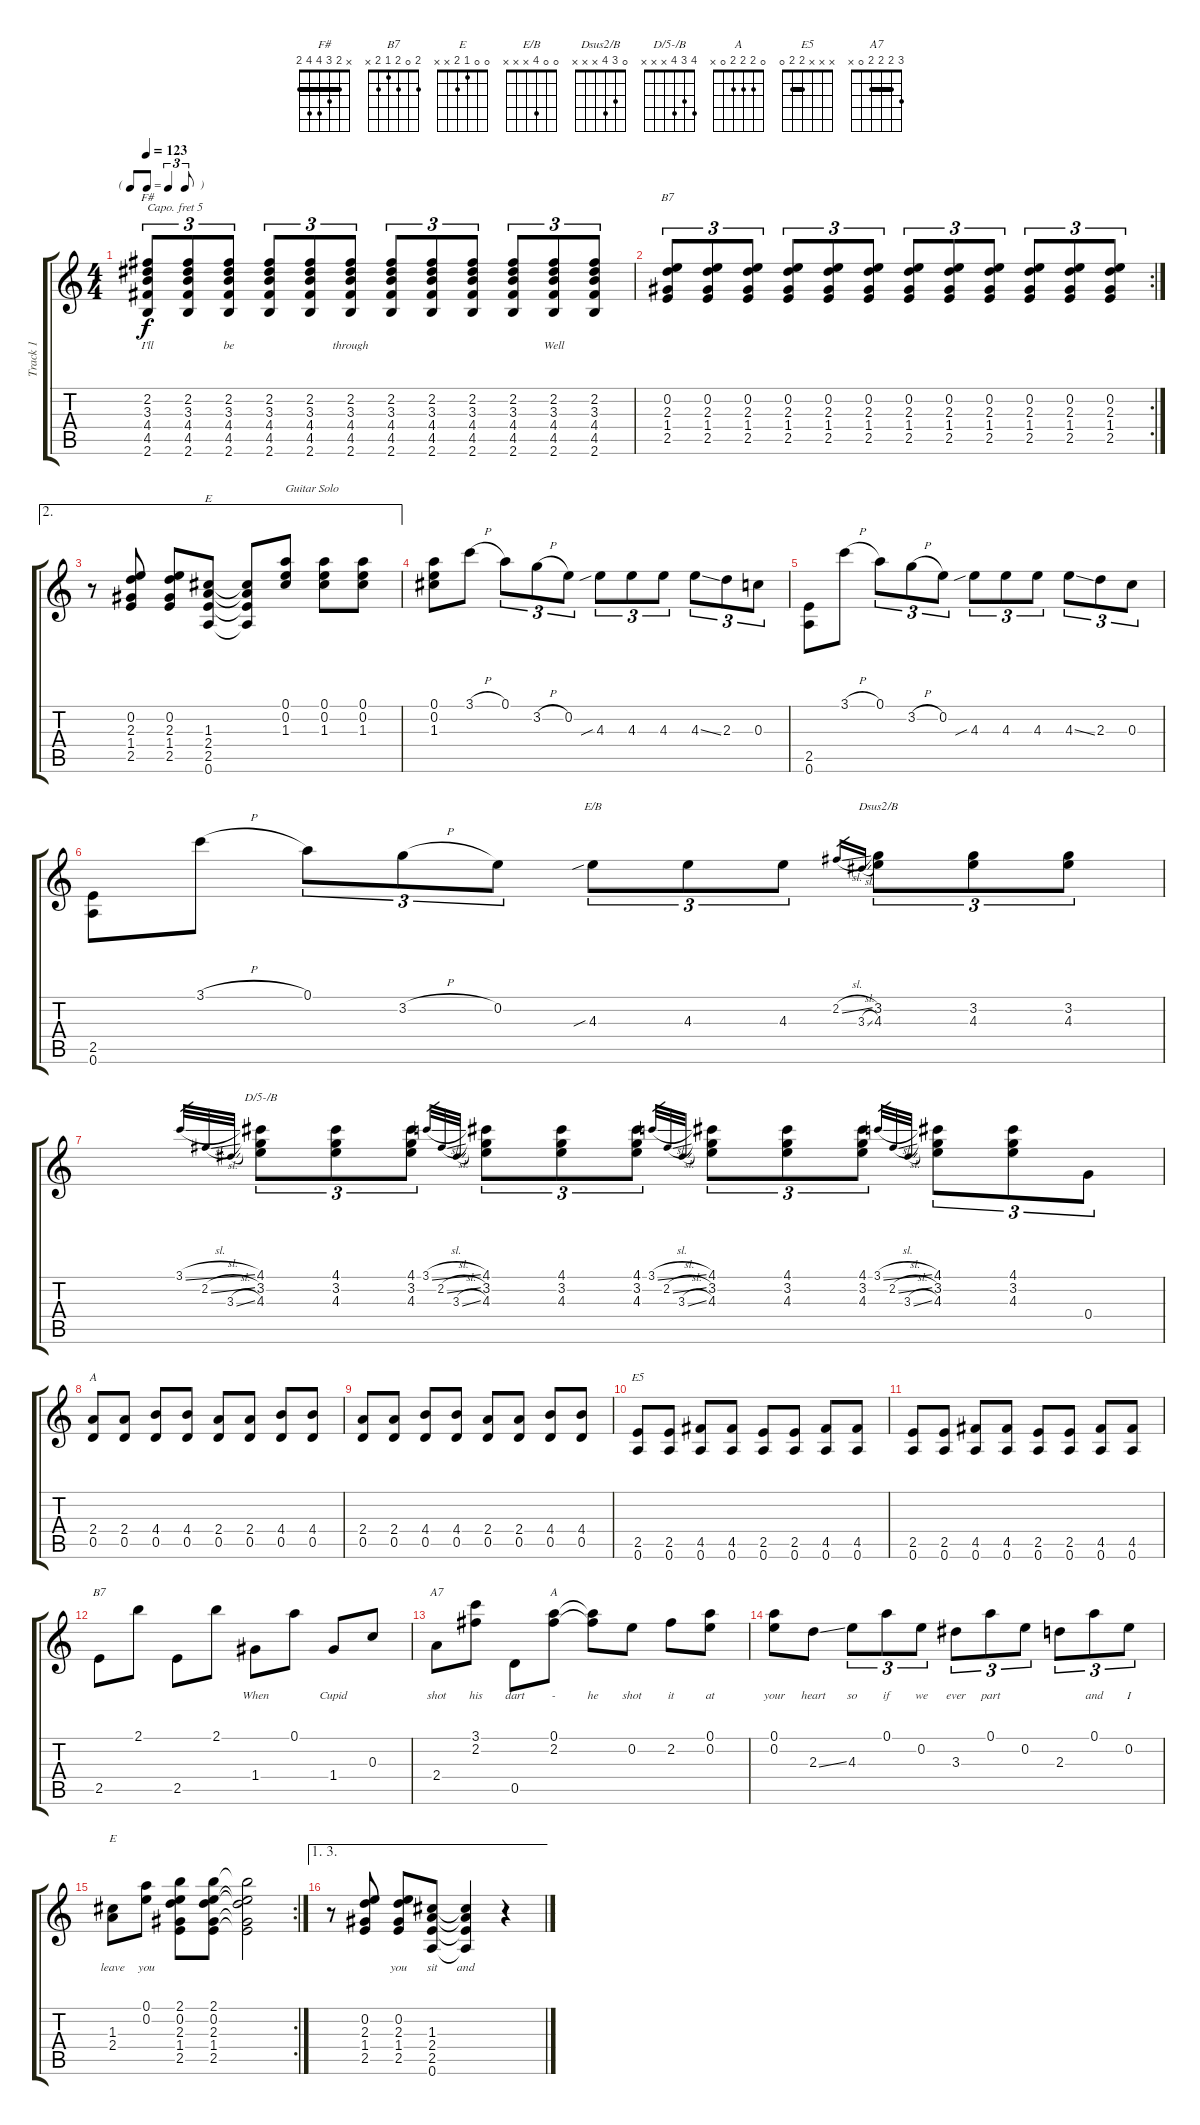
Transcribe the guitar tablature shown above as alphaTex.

\track ("Track 1" "Track 1") {instrument electricguitarjazz}
\staff {score tabs}
\capo 5
\tuning (E4 B3 G3 D3 A2 E2) {hide}
\chord ("F#" x 2 3 4 4 2) {barre 2}
\chord ("B7" x 0 2 1 2 x)
\chord ("E" x x 1 2 2 0)
\chord ("E/B" 0 0 4 x x x)
\chord ("Dsus2/B" 0 3 4 x x x)
\chord ("D/5-/B" 4 3 4 x x x)
\chord ("A" x 2 2 2 0 x) {barre 2}
\chord ("E5" x x x 2 2 0) {barre 2}
\chord ("B7" 2 0 2 1 2 x)
\chord ("A7" 3 2 2 2 0 x) {barre 2}
\chord ("A" 0 2 2 2 0 x)
\chord ("E" 0 0 1 2 x x)
\ts (4 4)
\tf triplet8th
\tempo 123
\clef g2
\ks c
(2.2 3.3 4.4 4.5 2.6).8{tu (3 2) ch "F#" lyrics (0 "I’ll") lyrics (1 "") lyrics (2 "") lyrics (3 "") lyrics (4 "") dy f} (2.2 3.3 4.4 4.5 2.6).8{tu (3 2) lyrics (0 "") lyrics (1 "") lyrics (2 "") lyrics (3 "") lyrics (4 "")} (2.2 3.3 4.4 4.5 2.6).8{tu (3 2) lyrics (0 "be") lyrics (1 "") lyrics (2 "") lyrics (3 "") lyrics (4 "")} (2.2 3.3 4.4 4.5 2.6).8{tu (3 2) lyrics (0 "") lyrics (1 "") lyrics (2 "") lyrics (3 "") lyrics (4 "")} (2.2 3.3 4.4 4.5 2.6).8{tu (3 2) lyrics (0 "") lyrics (1 "") lyrics (2 "") lyrics (3 "") lyrics (4 "")} (2.2 3.3 4.4 4.5 2.6).8{tu (3 2) lyrics (0 "through") lyrics (1 "") lyrics (2 "") lyrics (3 "") lyrics (4 "")} (2.2 3.3 4.4 4.5 2.6).8{tu (3 2) lyrics (0 "") lyrics (1 "") lyrics (2 "") lyrics (3 "") lyrics (4 "")} (2.2 3.3 4.4 4.5 2.6).8{tu (3 2) lyrics (0 "") lyrics (1 "") lyrics (2 "") lyrics (3 "") lyrics (4 "")} (2.2 3.3 4.4 4.5 2.6).8{tu (3 2) lyrics (0 "") lyrics (1 "") lyrics (2 "") lyrics (3 "") lyrics (4 "")} (2.2 3.3 4.4 4.5 2.6).8{tu (3 2) lyrics (0 "") lyrics (1 "") lyrics (2 "") lyrics (3 "") lyrics (4 "")} (2.2 3.3 4.4 4.5 2.6).8{tu (3 2) lyrics (0 "Well") lyrics (1 "") lyrics (2 "") lyrics (3 "") lyrics (4 "")} (2.2 3.3 4.4 4.5 2.6).8{tu (3 2) lyrics (0 "") lyrics (1 "") lyrics (2 "") lyrics (3 "") lyrics (4 "")} |
\rc 2
(0.2 2.3 1.4 2.5).8{tu (3 2) ch "B7" lyrics (0 "") lyrics (1 "") lyrics (2 "") lyrics (3 "") lyrics (4 "")} (0.2 2.3 1.4 2.5).8{tu (3 2) lyrics (0 "") lyrics (1 "") lyrics (2 "") lyrics (3 "") lyrics (4 "")} (0.2 2.3 1.4 2.5).8{tu (3 2) lyrics (0 "") lyrics (1 "") lyrics (2 "") lyrics (3 "") lyrics (4 "")} (0.2 2.3 1.4 2.5).8{tu (3 2) lyrics (0 "") lyrics (1 "") lyrics (2 "") lyrics (3 "") lyrics (4 "")} (0.2 2.3 1.4 2.5).8{tu (3 2) lyrics (0 "") lyrics (1 "") lyrics (2 "") lyrics (3 "") lyrics (4 "")} (0.2 2.3 1.4 2.5).8{tu (3 2) lyrics (0 "") lyrics (1 "") lyrics (2 "") lyrics (3 "") lyrics (4 "")} (0.2 2.3 1.4 2.5).8{tu (3 2) lyrics (0 "") lyrics (1 "") lyrics (2 "") lyrics (3 "") lyrics (4 "")} (0.2 2.3 1.4 2.5).8{tu (3 2) lyrics (0 "") lyrics (1 "") lyrics (2 "") lyrics (3 "") lyrics (4 "")} (0.2 2.3 1.4 2.5).8{tu (3 2) lyrics (0 "") lyrics (1 "") lyrics (2 "") lyrics (3 "") lyrics (4 "")} (0.2 2.3 1.4 2.5).8{tu (3 2) lyrics (0 "") lyrics (1 "") lyrics (2 "") lyrics (3 "") lyrics (4 "")} (0.2 2.3 1.4 2.5).8{tu (3 2) lyrics (0 "") lyrics (1 "") lyrics (2 "") lyrics (3 "") lyrics (4 "")} (0.2 2.3 1.4 2.5).8{tu (3 2) lyrics (0 "") lyrics (1 "") lyrics (2 "") lyrics (3 "") lyrics (4 "")} |
\ae 2
r.8 (0.2 2.3 1.4 2.5).8{lyrics (0 "") lyrics (1 "") lyrics (2 "") lyrics (3 "") lyrics (4 "")} (0.2 2.3 1.4 2.5).8{lyrics (0 "") lyrics (1 "") lyrics (2 "") lyrics (3 "") lyrics (4 "")} (1.3 2.4 2.5 0.6).8{ch "E" lyrics (0 "") lyrics (1 "") lyrics (2 "") lyrics (3 "") lyrics (4 "")} (1.3{t} 2.4{t} 2.5{t} 0.6{t}).8{lyrics (0 "") lyrics (1 "") lyrics (2 "") lyrics (3 "") lyrics (4 "")} (0.1 0.2 1.3).8{txt "Guitar Solo" lyrics (0 "") lyrics (1 "") lyrics (2 "") lyrics (3 "") lyrics (4 "")} (0.1 0.2 1.3).8{lyrics (0 "") lyrics (1 "") lyrics (2 "") lyrics (3 "") lyrics (4 "")} (0.1 0.2 1.3).8{lyrics (0 "") lyrics (1 "") lyrics (2 "") lyrics (3 "") lyrics (4 "")} |
(0.1 0.2 1.3).8{lyrics (0 "") lyrics (1 "") lyrics (2 "") lyrics (3 "") lyrics (4 "")} 3.1{h}.8{lyrics (0 "") lyrics (1 "") lyrics (2 "") lyrics (3 "") lyrics (4 "")} 0.1.8{tu (3 2) lyrics (0 "") lyrics (1 "") lyrics (2 "") lyrics (3 "") lyrics (4 "")} 3.2{h}.8{tu (3 2) lyrics (0 "") lyrics (1 "") lyrics (2 "") lyrics (3 "") lyrics (4 "")} 0.2.8{tu (3 2) lyrics (0 "") lyrics (1 "") lyrics (2 "") lyrics (3 "") lyrics (4 "")} 4.3{sib}.8{tu (3 2) lyrics (0 "") lyrics (1 "") lyrics (2 "") lyrics (3 "") lyrics (4 "")} 4.3.8{tu (3 2) lyrics (0 "") lyrics (1 "") lyrics (2 "") lyrics (3 "") lyrics (4 "")} 4.3.8{tu (3 2) lyrics (0 "") lyrics (1 "") lyrics (2 "") lyrics (3 "") lyrics (4 "")} 4.3{ss}.8{tu (3 2) lyrics (0 "") lyrics (1 "") lyrics (2 "") lyrics (3 "") lyrics (4 "")} 2.3.8{tu (3 2) lyrics (0 "") lyrics (1 "") lyrics (2 "") lyrics (3 "") lyrics (4 "")} 0.3.8{tu (3 2) lyrics (0 "") lyrics (1 "") lyrics (2 "") lyrics (3 "") lyrics (4 "")} |
(2.5 0.6).8{lyrics (0 "") lyrics (1 "") lyrics (2 "") lyrics (3 "") lyrics (4 "")} 3.1{h}.8{lyrics (0 "") lyrics (1 "") lyrics (2 "") lyrics (3 "") lyrics (4 "")} 0.1.8{tu (3 2) lyrics (0 "") lyrics (1 "") lyrics (2 "") lyrics (3 "") lyrics (4 "")} 3.2{h}.8{tu (3 2) lyrics (0 "") lyrics (1 "") lyrics (2 "") lyrics (3 "") lyrics (4 "")} 0.2.8{tu (3 2) lyrics (0 "") lyrics (1 "") lyrics (2 "") lyrics (3 "") lyrics (4 "")} 4.3{sib}.8{tu (3 2) lyrics (0 "") lyrics (1 "") lyrics (2 "") lyrics (3 "") lyrics (4 "")} 4.3.8{tu (3 2) lyrics (0 "") lyrics (1 "") lyrics (2 "") lyrics (3 "") lyrics (4 "")} 4.3.8{tu (3 2) lyrics (0 "") lyrics (1 "") lyrics (2 "") lyrics (3 "") lyrics (4 "")} 4.3{ss}.8{tu (3 2) lyrics (0 "") lyrics (1 "") lyrics (2 "") lyrics (3 "") lyrics (4 "")} 2.3.8{tu (3 2) lyrics (0 "") lyrics (1 "") lyrics (2 "") lyrics (3 "") lyrics (4 "")} 0.3.8{tu (3 2) lyrics (0 "") lyrics (1 "") lyrics (2 "") lyrics (3 "") lyrics (4 "")} |
(2.5 0.6).8{lyrics (0 "") lyrics (1 "") lyrics (2 "") lyrics (3 "") lyrics (4 "")} 3.1{h}.8{lyrics (0 "") lyrics (1 "") lyrics (2 "") lyrics (3 "") lyrics (4 "")} 0.1.8{tu (3 2) lyrics (0 "") lyrics (1 "") lyrics (2 "") lyrics (3 "") lyrics (4 "")} 3.2{h}.8{tu (3 2) lyrics (0 "") lyrics (1 "") lyrics (2 "") lyrics (3 "") lyrics (4 "")} 0.2.8{tu (3 2) lyrics (0 "") lyrics (1 "") lyrics (2 "") lyrics (3 "") lyrics (4 "")} 4.3{sib}.8{tu (3 2) ch "E/B" lyrics (0 "") lyrics (1 "") lyrics (2 "") lyrics (3 "") lyrics (4 "")} 4.3.8{tu (3 2) lyrics (0 "") lyrics (1 "") lyrics (2 "") lyrics (3 "") lyrics (4 "")} 4.3.8{tu (3 2) lyrics (0 "") lyrics (1 "") lyrics (2 "") lyrics (3 "") lyrics (4 "")} 2.2{sl}.16{lyrics (0 "") lyrics (1 "") lyrics (2 "") lyrics (3 "") lyrics (4 "") gr} 3.3{sl}.16{lyrics (0 "") lyrics (1 "") lyrics (2 "") lyrics (3 "") lyrics (4 "") gr} (3.2 4.3).8{tu (3 2) ch "Dsus2/B" lyrics (0 "") lyrics (1 "") lyrics (2 "") lyrics (3 "") lyrics (4 "")} (3.2 4.3).8{tu (3 2) lyrics (0 "") lyrics (1 "") lyrics (2 "") lyrics (3 "") lyrics (4 "")} (3.2 4.3).8{tu (3 2) lyrics (0 "") lyrics (1 "") lyrics (2 "") lyrics (3 "") lyrics (4 "")} |
3.1{sl}.32{lyrics (0 "") lyrics (1 "") lyrics (2 "") lyrics (3 "") lyrics (4 "") gr} 2.2{sl}.32{lyrics (0 "") lyrics (1 "") lyrics (2 "") lyrics (3 "") lyrics (4 "") gr} 3.3{sl}.32{lyrics (0 "") lyrics (1 "") lyrics (2 "") lyrics (3 "") lyrics (4 "") gr} (4.1 3.2 4.3).8{tu (3 2) ch "D/5-/B" lyrics (0 "") lyrics (1 "") lyrics (2 "") lyrics (3 "") lyrics (4 "")} (4.1 3.2 4.3).8{tu (3 2) lyrics (0 "") lyrics (1 "") lyrics (2 "") lyrics (3 "") lyrics (4 "")} (4.1 3.2 4.3).8{tu (3 2) lyrics (0 "") lyrics (1 "") lyrics (2 "") lyrics (3 "") lyrics (4 "")} 3.1{sl}.32{lyrics (0 "") lyrics (1 "") lyrics (2 "") lyrics (3 "") lyrics (4 "") gr} 2.2{sl}.32{lyrics (0 "") lyrics (1 "") lyrics (2 "") lyrics (3 "") lyrics (4 "") gr} 3.3{sl}.32{lyrics (0 "") lyrics (1 "") lyrics (2 "") lyrics (3 "") lyrics (4 "") gr} (4.1 3.2 4.3).8{tu (3 2) lyrics (0 "") lyrics (1 "") lyrics (2 "") lyrics (3 "") lyrics (4 "")} (4.1 3.2 4.3).8{tu (3 2) lyrics (0 "") lyrics (1 "") lyrics (2 "") lyrics (3 "") lyrics (4 "")} (4.1 3.2 4.3).8{tu (3 2) lyrics (0 "") lyrics (1 "") lyrics (2 "") lyrics (3 "") lyrics (4 "")} 3.1{sl}.32{lyrics (0 "") lyrics (1 "") lyrics (2 "") lyrics (3 "") lyrics (4 "") gr} 2.2{sl}.32{lyrics (0 "") lyrics (1 "") lyrics (2 "") lyrics (3 "") lyrics (4 "") gr} 3.3{sl}.32{lyrics (0 "") lyrics (1 "") lyrics (2 "") lyrics (3 "") lyrics (4 "") gr} (4.1 3.2 4.3).8{tu (3 2) lyrics (0 "") lyrics (1 "") lyrics (2 "") lyrics (3 "") lyrics (4 "")} (4.1 3.2 4.3).8{tu (3 2) lyrics (0 "") lyrics (1 "") lyrics (2 "") lyrics (3 "") lyrics (4 "")} (4.1 3.2 4.3).8{tu (3 2) lyrics (0 "") lyrics (1 "") lyrics (2 "") lyrics (3 "") lyrics (4 "")} 3.1{sl}.32{lyrics (0 "") lyrics (1 "") lyrics (2 "") lyrics (3 "") lyrics (4 "") gr} 2.2{sl}.32{lyrics (0 "") lyrics (1 "") lyrics (2 "") lyrics (3 "") lyrics (4 "") gr} 3.3{sl}.32{lyrics (0 "") lyrics (1 "") lyrics (2 "") lyrics (3 "") lyrics (4 "") gr} (4.1 3.2 4.3).8{tu (3 2) lyrics (0 "") lyrics (1 "") lyrics (2 "") lyrics (3 "") lyrics (4 "")} (4.1 3.2 4.3).8{tu (3 2) lyrics (0 "") lyrics (1 "") lyrics (2 "") lyrics (3 "") lyrics (4 "")} 0.4.8{tu (3 2) lyrics (0 "") lyrics (1 "") lyrics (2 "") lyrics (3 "") lyrics (4 "")} |
(2.4 0.5).8{ch "A" lyrics (0 "") lyrics (1 "") lyrics (2 "") lyrics (3 "") lyrics (4 "")} (2.4 0.5).8{lyrics (0 "") lyrics (1 "") lyrics (2 "") lyrics (3 "") lyrics (4 "")} (4.4 0.5).8{lyrics (0 "") lyrics (1 "") lyrics (2 "") lyrics (3 "") lyrics (4 "")} (4.4 0.5).8{lyrics (0 "") lyrics (1 "") lyrics (2 "") lyrics (3 "") lyrics (4 "")} (2.4 0.5).8{lyrics (0 "") lyrics (1 "") lyrics (2 "") lyrics (3 "") lyrics (4 "")} (2.4 0.5).8{lyrics (0 "") lyrics (1 "") lyrics (2 "") lyrics (3 "") lyrics (4 "")} (4.4 0.5).8{lyrics (0 "") lyrics (1 "") lyrics (2 "") lyrics (3 "") lyrics (4 "")} (4.4 0.5).8{lyrics (0 "") lyrics (1 "") lyrics (2 "") lyrics (3 "") lyrics (4 "")} |
(2.4 0.5).8{lyrics (0 "") lyrics (1 "") lyrics (2 "") lyrics (3 "") lyrics (4 "")} (2.4 0.5).8{lyrics (0 "") lyrics (1 "") lyrics (2 "") lyrics (3 "") lyrics (4 "")} (4.4 0.5).8{lyrics (0 "") lyrics (1 "") lyrics (2 "") lyrics (3 "") lyrics (4 "")} (4.4 0.5).8{lyrics (0 "") lyrics (1 "") lyrics (2 "") lyrics (3 "") lyrics (4 "")} (2.4 0.5).8{lyrics (0 "") lyrics (1 "") lyrics (2 "") lyrics (3 "") lyrics (4 "")} (2.4 0.5).8{lyrics (0 "") lyrics (1 "") lyrics (2 "") lyrics (3 "") lyrics (4 "")} (4.4 0.5).8{lyrics (0 "") lyrics (1 "") lyrics (2 "") lyrics (3 "") lyrics (4 "")} (4.4 0.5).8{lyrics (0 "") lyrics (1 "") lyrics (2 "") lyrics (3 "") lyrics (4 "")} |
(2.5 0.6).8{ch "E5" lyrics (0 "") lyrics (1 "") lyrics (2 "") lyrics (3 "") lyrics (4 "")} (2.5 0.6).8{lyrics (0 "") lyrics (1 "") lyrics (2 "") lyrics (3 "") lyrics (4 "")} (4.5 0.6).8{lyrics (0 "") lyrics (1 "") lyrics (2 "") lyrics (3 "") lyrics (4 "")} (4.5 0.6).8{lyrics (0 "") lyrics (1 "") lyrics (2 "") lyrics (3 "") lyrics (4 "")} (2.5 0.6).8{lyrics (0 "") lyrics (1 "") lyrics (2 "") lyrics (3 "") lyrics (4 "")} (2.5 0.6).8{lyrics (0 "") lyrics (1 "") lyrics (2 "") lyrics (3 "") lyrics (4 "")} (4.5 0.6).8{lyrics (0 "") lyrics (1 "") lyrics (2 "") lyrics (3 "") lyrics (4 "")} (4.5 0.6).8{lyrics (0 "") lyrics (1 "") lyrics (2 "") lyrics (3 "") lyrics (4 "")} |
(2.5 0.6).8{lyrics (0 "") lyrics (1 "") lyrics (2 "") lyrics (3 "") lyrics (4 "")} (2.5 0.6).8{lyrics (0 "") lyrics (1 "") lyrics (2 "") lyrics (3 "") lyrics (4 "")} (4.5 0.6).8{lyrics (0 "") lyrics (1 "") lyrics (2 "") lyrics (3 "") lyrics (4 "")} (4.5 0.6).8{lyrics (0 "") lyrics (1 "") lyrics (2 "") lyrics (3 "") lyrics (4 "")} (2.5 0.6).8{lyrics (0 "") lyrics (1 "") lyrics (2 "") lyrics (3 "") lyrics (4 "")} (2.5 0.6).8{lyrics (0 "") lyrics (1 "") lyrics (2 "") lyrics (3 "") lyrics (4 "")} (4.5 0.6).8{lyrics (0 "") lyrics (1 "") lyrics (2 "") lyrics (3 "") lyrics (4 "")} (4.5 0.6).8{lyrics (0 "") lyrics (1 "") lyrics (2 "") lyrics (3 "") lyrics (4 "")} |
2.5.8{ch "B7" lyrics (0 "") lyrics (1 "") lyrics (2 "") lyrics (3 "") lyrics (4 "")} 2.1.8{lyrics (0 "") lyrics (1 "") lyrics (2 "") lyrics (3 "") lyrics (4 "")} 2.5.8{lyrics (0 "") lyrics (1 "") lyrics (2 "") lyrics (3 "") lyrics (4 "")} 2.1.8{lyrics (0 "") lyrics (1 "") lyrics (2 "") lyrics (3 "") lyrics (4 "")} 1.4.8{lyrics (0 "When") lyrics (1 "") lyrics (2 "") lyrics (3 "") lyrics (4 "")} 0.1.8{lyrics (0 "") lyrics (1 "") lyrics (2 "") lyrics (3 "") lyrics (4 "")} 1.4.8{lyrics (0 "Cupid") lyrics (1 "") lyrics (2 "") lyrics (3 "") lyrics (4 "")} 0.3.8{lyrics (0 "") lyrics (1 "") lyrics (2 "") lyrics (3 "") lyrics (4 "")} |
2.4.8{ch "A7" lyrics (0 "shot") lyrics (1 "") lyrics (2 "") lyrics (3 "") lyrics (4 "")} (3.1 2.2).8{lyrics (0 "his") lyrics (1 "") lyrics (2 "") lyrics (3 "") lyrics (4 "")} 0.5.8{lyrics (0 "dart") lyrics (1 "") lyrics (2 "") lyrics (3 "") lyrics (4 "")} (0.1 2.2).8{ch "A" lyrics (0 "-") lyrics (1 "") lyrics (2 "") lyrics (3 "") lyrics (4 "")} (0.1{t} 2.2{t}).8{lyrics (0 "he") lyrics (1 "") lyrics (2 "") lyrics (3 "") lyrics (4 "")} 0.2.8{lyrics (0 "shot") lyrics (1 "") lyrics (2 "") lyrics (3 "") lyrics (4 "")} 2.2.8{lyrics (0 "it") lyrics (1 "") lyrics (2 "") lyrics (3 "") lyrics (4 "")} (0.1 0.2).8{lyrics (0 "at") lyrics (1 "") lyrics (2 "") lyrics (3 "") lyrics (4 "")} |
(0.1 0.2).8{lyrics (0 "your") lyrics (1 "") lyrics (2 "") lyrics (3 "") lyrics (4 "")} 2.3{ss}.8{lyrics (0 "heart") lyrics (1 "") lyrics (2 "") lyrics (3 "") lyrics (4 "")} 4.3.8{tu (3 2) lyrics (0 "so") lyrics (1 "") lyrics (2 "") lyrics (3 "") lyrics (4 "")} 0.1.8{tu (3 2) lyrics (0 "if") lyrics (1 "") lyrics (2 "") lyrics (3 "") lyrics (4 "")} 0.2.8{tu (3 2) lyrics (0 "we") lyrics (1 "") lyrics (2 "") lyrics (3 "") lyrics (4 "")} 3.3.8{tu (3 2) lyrics (0 "ever") lyrics (1 "") lyrics (2 "") lyrics (3 "") lyrics (4 "")} 0.1.8{tu (3 2) lyrics (0 "part") lyrics (1 "") lyrics (2 "") lyrics (3 "") lyrics (4 "")} 0.2.8{tu (3 2) lyrics (0 "") lyrics (1 "") lyrics (2 "") lyrics (3 "") lyrics (4 "")} 2.3.8{tu (3 2) lyrics (0 "") lyrics (1 "") lyrics (2 "") lyrics (3 "") lyrics (4 "")} 0.1.8{tu (3 2) lyrics (0 "and") lyrics (1 "") lyrics (2 "") lyrics (3 "") lyrics (4 "")} 0.2.8{tu (3 2) lyrics (0 "I") lyrics (1 "") lyrics (2 "") lyrics (3 "") lyrics (4 "")} |
\rc 2
(1.3 2.4).8{ch "E" lyrics (0 "leave") lyrics (1 "") lyrics (2 "") lyrics (3 "") lyrics (4 "")} (0.1 0.2).8{lyrics (0 "you") lyrics (1 "") lyrics (2 "") lyrics (3 "") lyrics (4 "")} (2.1 0.2 2.3 1.4 2.5).8{lyrics (0 "") lyrics (1 "") lyrics (2 "") lyrics (3 "") lyrics (4 "")} (2.1 0.2 2.3 1.4 2.5).8{lyrics (0 "") lyrics (1 "") lyrics (2 "") lyrics (3 "") lyrics (4 "")} (2.1{t} 0.2{t} 2.3{t} 1.4{t} 2.5{t}).2{lyrics (0 "") lyrics (1 "") lyrics (2 "") lyrics (3 "") lyrics (4 "")} |
\ae (1 3)
r.8 (0.2 2.3 1.4 2.5).8{lyrics (0 "") lyrics (1 "") lyrics (2 "") lyrics (3 "") lyrics (4 "")} (0.2 2.3 1.4 2.5).8{lyrics (0 "you") lyrics (1 "") lyrics (2 "") lyrics (3 "") lyrics (4 "")} (1.3 2.4 2.5 0.6).8{lyrics (0 "sit") lyrics (1 "") lyrics (2 "") lyrics (3 "") lyrics (4 "")} (1.3{t} 2.4{t} 2.5{t} 0.6{t}).4{lyrics (0 "and") lyrics (1 "") lyrics (2 "") lyrics (3 "") lyrics (4 "")} r.4
